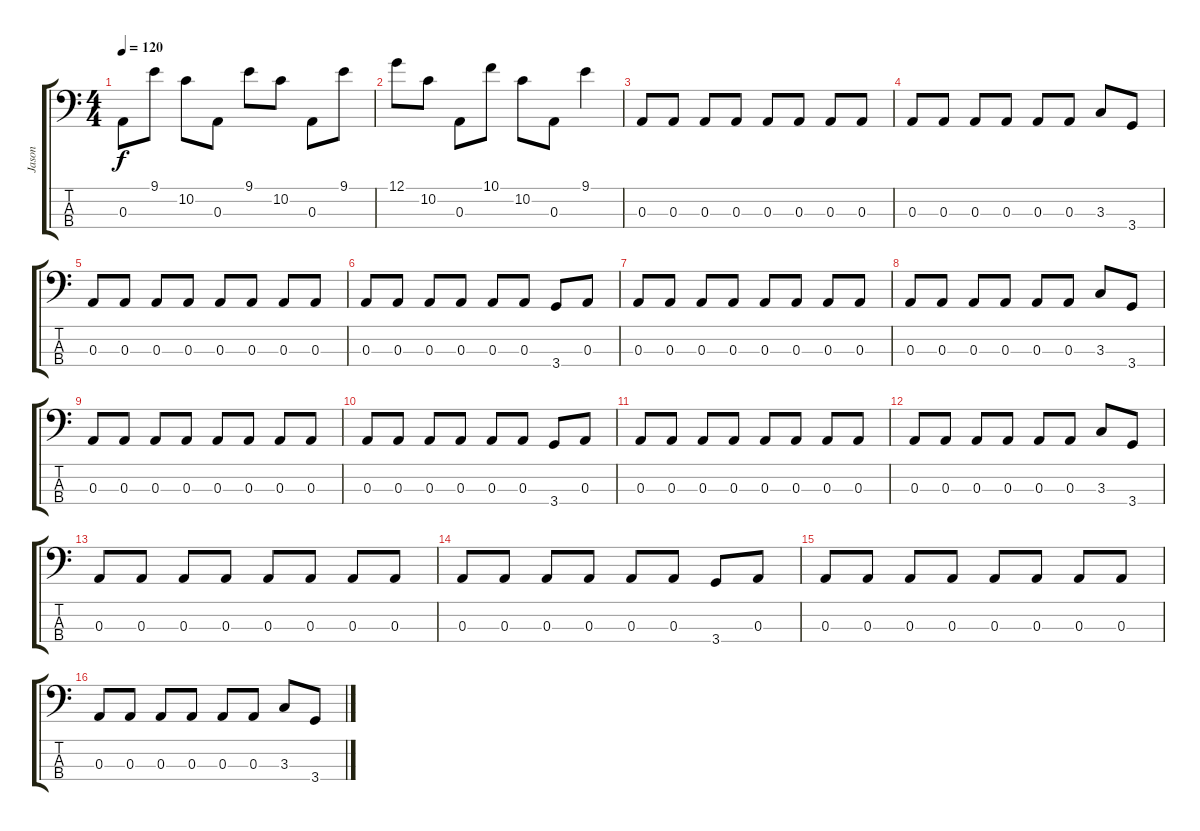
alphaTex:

\track ("Jason" "Jason") {instrument electricbasspick}
\staff {score tabs}
\tuning (G2 D2 A1 E1) {hide}
\ts (4 4)
\tempo 120
\clef f4
\ks c
0.3.8{dy f} 9.1.8 10.2.8 0.3.8 9.1.8 10.2.8 0.3.8 9.1.8 |
12.1.8 10.2.8 0.3.8 10.1.8 10.2.8 0.3.8 9.1.4 |
0.3.8 0.3.8 0.3.8 0.3.8 0.3.8 0.3.8 0.3.8 0.3.8 |
0.3.8 0.3.8 0.3.8 0.3.8 0.3.8 0.3.8 3.3.8 3.4.8 |
0.3.8 0.3.8 0.3.8 0.3.8 0.3.8 0.3.8 0.3.8 0.3.8 |
0.3.8 0.3.8 0.3.8 0.3.8 0.3.8 0.3.8 3.4.8 0.3.8 |
0.3.8 0.3.8 0.3.8 0.3.8 0.3.8 0.3.8 0.3.8 0.3.8 |
0.3.8 0.3.8 0.3.8 0.3.8 0.3.8 0.3.8 3.3.8 3.4.8 |
0.3.8 0.3.8 0.3.8 0.3.8 0.3.8 0.3.8 0.3.8 0.3.8 |
0.3.8 0.3.8 0.3.8 0.3.8 0.3.8 0.3.8 3.4.8 0.3.8 |
0.3.8 0.3.8 0.3.8 0.3.8 0.3.8 0.3.8 0.3.8 0.3.8 |
0.3.8 0.3.8 0.3.8 0.3.8 0.3.8 0.3.8 3.3.8 3.4.8 |
0.3.8 0.3.8 0.3.8 0.3.8 0.3.8 0.3.8 0.3.8 0.3.8 |
0.3.8 0.3.8 0.3.8 0.3.8 0.3.8 0.3.8 3.4.8 0.3.8 |
0.3.8 0.3.8 0.3.8 0.3.8 0.3.8 0.3.8 0.3.8 0.3.8 |
0.3.8 0.3.8 0.3.8 0.3.8 0.3.8 0.3.8 3.3.8 3.4.8
